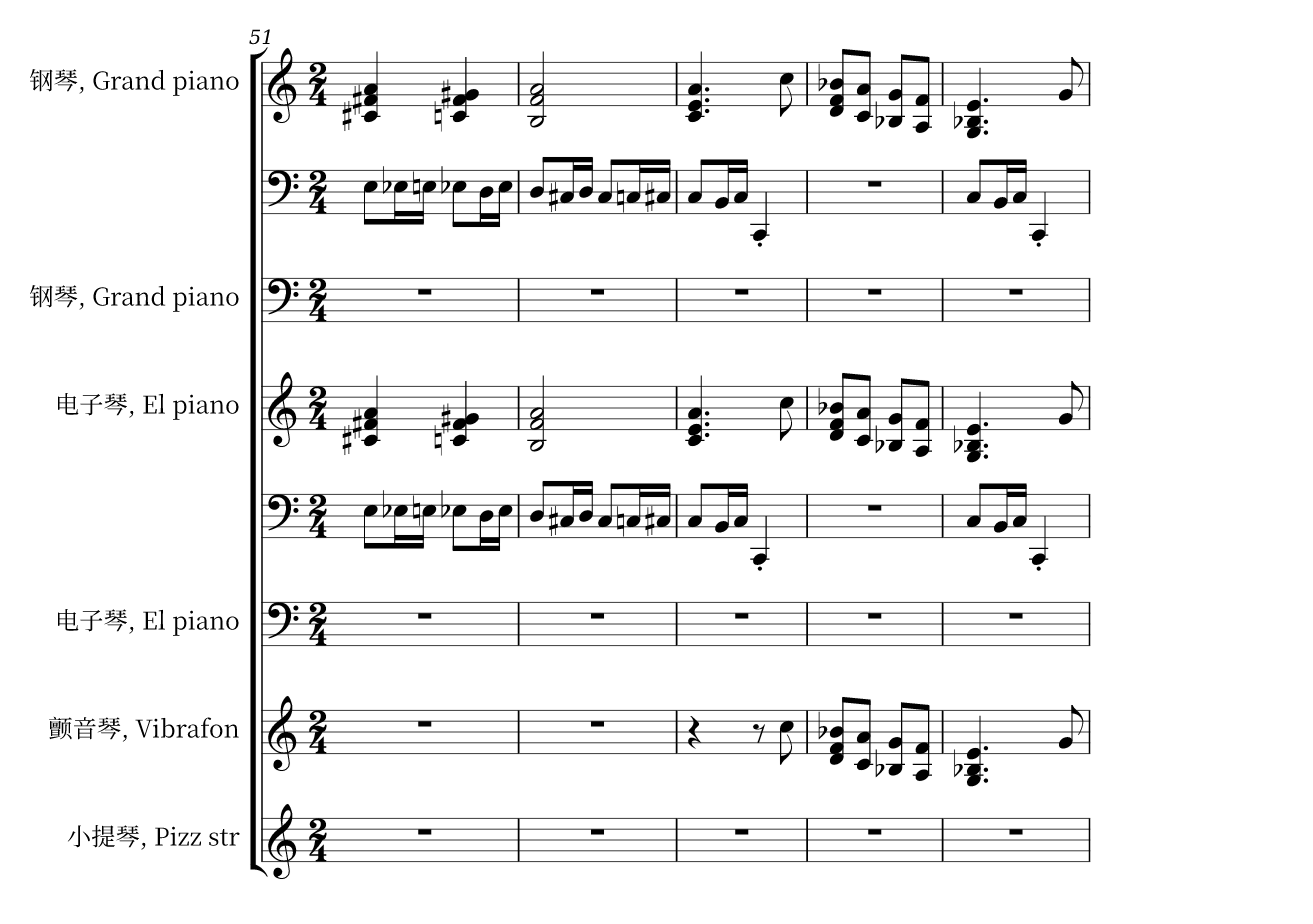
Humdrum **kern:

**kern	**kern	**kern	**kern	**kern	**kern	**kern	**kern
*part6	*part5	*part4	*part4	*part3	*part2	*part2	*part1
*staff8	*staff7	*staff6	*staff5	*staff4	*staff3	*staff2	*staff1
*I"小提琴, Pizz str	*I"颤音琴, Vibrafon	*I"电子琴, El piano	*	*I"电子琴, El piano	*I"钢琴, Grand piano	*	*I"钢琴, Grand piano
*	*I'Vib.	*I'El. Pno.	*	*I'El. Pno.	*I'Pno.	*	*I'Pno.
*clefG2	*clefG2	*clefF4	*clefF4	*clefG2	*clefF4	*clefF4	*clefG2
*k[]	*k[]	*k[]	*k[]	*k[]	*k[]	*k[]	*k[]
*M2/4	*M2/4	*M2/4	*M2/4	*M2/4	*M2/4	*M2/4	*M2/4
=51	=51	=51	=51	=51	=51	=51	=51
2r	2r	2r	8E\L	4c#X/ 4f#X/ 4a/	2r	8E\L	4c#X/ 4f#X/ 4a/
.	.	.	16E-X\L	.	.	16E-X\L	.
.	.	.	16En\JJ	.	.	16En\JJ	.
.	.	.	8E-X\L	4cn/ 4f#/ 4g#X/	.	8E-X\L	4cn/ 4f#/ 4g#X/
.	.	.	16D\L	.	.	16D\L	.
.	.	.	16E-\JJ	.	.	16E-\JJ	.
=52	=52	=52	=52	=52	=52	=52	=52
2r	2r	2r	8D/L	2B/ 2f/ 2a/	2r	8D/L	2B/ 2f/ 2a/
.	.	.	16C#X/L	.	.	16C#X/L	.
.	.	.	16D/JJ	.	.	16D/JJ	.
.	.	.	8C#/L	.	.	8C#/L	.
.	.	.	16Cn/L	.	.	16Cn/L	.
.	.	.	16C#X/JJ	.	.	16C#X/JJ	.
=53	=53	=53	=53	=53	=53	=53	=53
2r	4r	2r	8C/L	4.c/ 4.e/ 4.a/	2r	8C/L	4.c/ 4.e/ 4.a/
.	.	.	16BB/L	.	.	16BB/L	.
.	.	.	16C/JJ	.	.	16C/JJ	.
.	8r	.	4CC'/	.	.	4CC'/	.
.	8cc\	.	.	8cc\	.	.	8cc\
=54	=54	=54	=54	=54	=54	=54	=54
2r	8d/ 8f/ 8b-X/L	2r	2r	8d/ 8f/ 8b-X/L	2r	2r	8d/ 8f/ 8b-X/L
.	8c/ 8a/J	.	.	8c/ 8a/J	.	.	8c/ 8a/J
.	8B-X/ 8g/L	.	.	8B-X/ 8g/L	.	.	8B-X/ 8g/L
.	8A/ 8f/J	.	.	8A/ 8f/J	.	.	8A/ 8f/J
!!LO:PB:g=z
=55	=55	=55	=55	=55	=55	=55	=55
2r	4.G/ 4.B-X/ 4.e/	2r	8C/L	4.G/ 4.B-X/ 4.e/	2r	8C/L	4.G/ 4.B-X/ 4.e/
.	.	.	16BB/L	.	.	16BB/L	.
.	.	.	16C/JJ	.	.	16C/JJ	.
.	.	.	4CC'/	.	.	4CC'/	.
.	8g/	.	.	8g/	.	.	8g/
=	=	=	=	=	=	=	=
*-	*-	*-	*-	*-	*-	*-	*-
